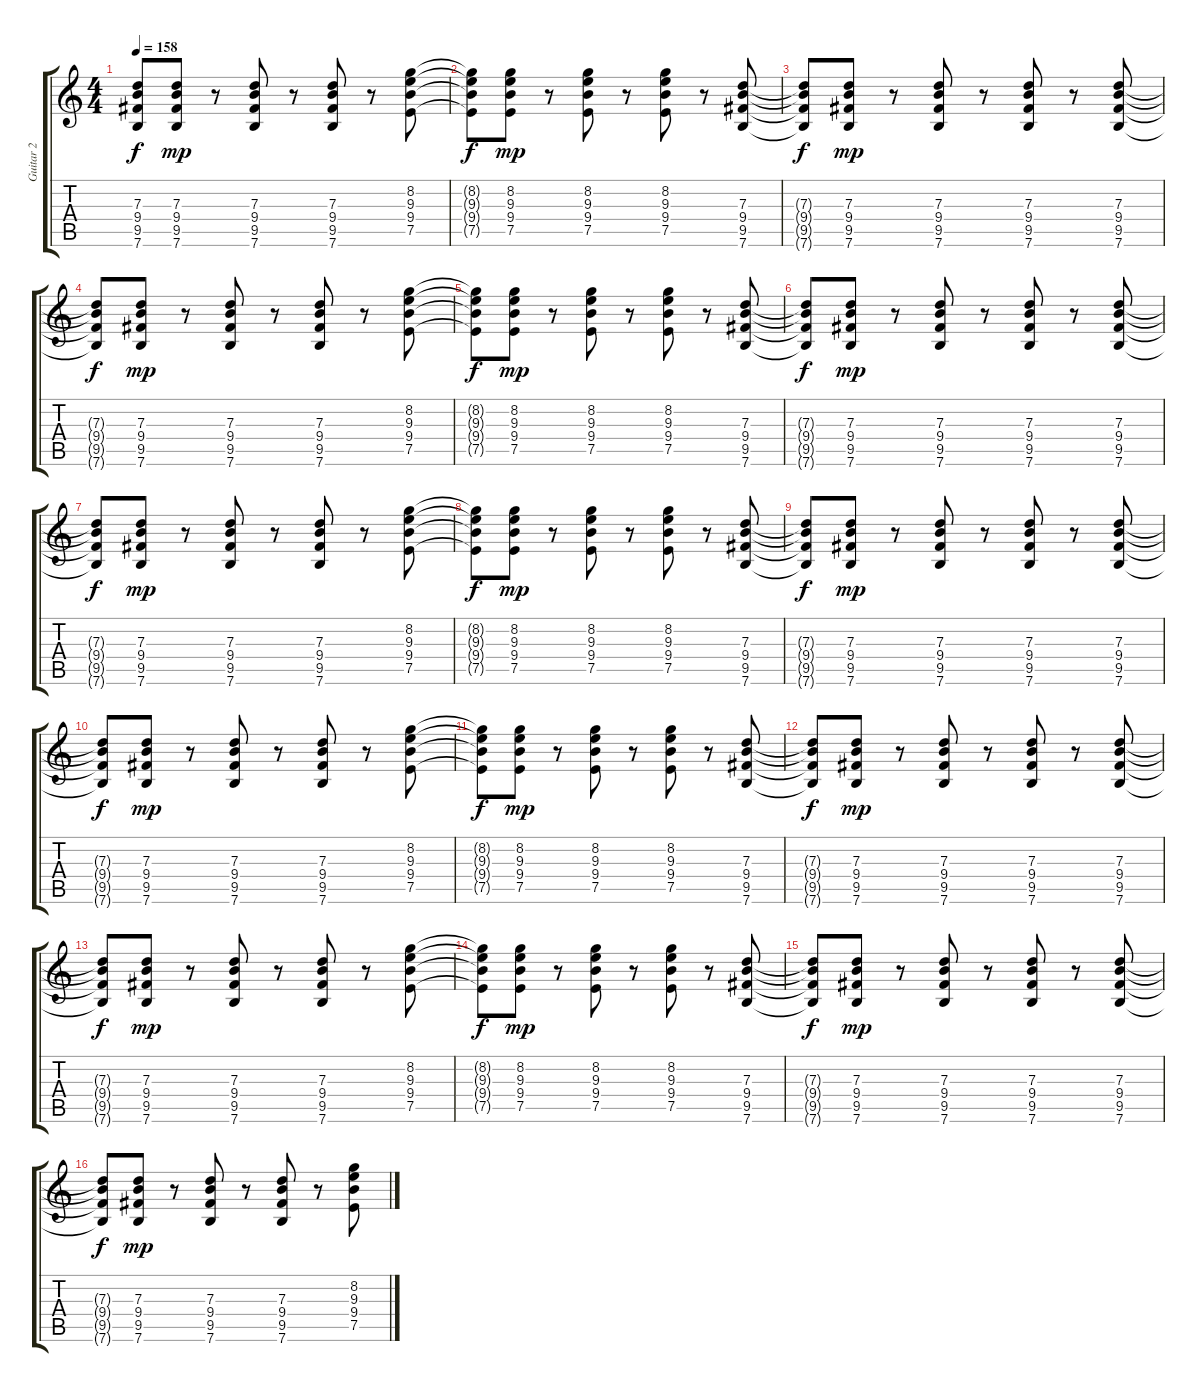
\track ("Guitar 2" "Guitar 2") {instrument distortionguitar}
\staff {score tabs}
\tuning (E4 B3 G3 D3 A2 E2) {hide}
\ts (4 4)
\tempo 158
\clef g2
\ks c
(7.3{t} 9.4{t} 9.5{t} 7.6{t}).8{dy f} (7.3 9.4 9.5 7.6).8{dy mp} r.8 (7.3 9.4 9.5 7.6).8 r.8 (7.3 9.4 9.5 7.6).8 r.8 (8.2 9.3 9.4 7.5).8 |
(8.2{t} 9.3{t} 9.4{t} 7.5{t}).8{dy f} (8.2 9.3 9.4 7.5).8{dy mp} r.8 (8.2 9.3 9.4 7.5).8 r.8 (8.2 9.3 9.4 7.5).8 r.8 (7.3 9.4 9.5 7.6).8 |
(7.3{t} 9.4{t} 9.5{t} 7.6{t}).8{dy f} (7.3 9.4 9.5 7.6).8{dy mp} r.8 (7.3 9.4 9.5 7.6).8 r.8 (7.3 9.4 9.5 7.6).8 r.8 (7.3 9.4 9.5 7.6).8 |
(7.3{t} 9.4{t} 9.5{t} 7.6{t}).8{dy f} (7.3 9.4 9.5 7.6).8{dy mp} r.8 (7.3 9.4 9.5 7.6).8 r.8 (7.3 9.4 9.5 7.6).8 r.8 (8.2 9.3 9.4 7.5).8 |
(8.2{t} 9.3{t} 9.4{t} 7.5{t}).8{dy f} (8.2 9.3 9.4 7.5).8{dy mp} r.8 (8.2 9.3 9.4 7.5).8 r.8 (8.2 9.3 9.4 7.5).8 r.8 (7.3 9.4 9.5 7.6).8 |
(7.3{t} 9.4{t} 9.5{t} 7.6{t}).8{dy f} (7.3 9.4 9.5 7.6).8{dy mp} r.8 (7.3 9.4 9.5 7.6).8 r.8 (7.3 9.4 9.5 7.6).8 r.8 (7.3 9.4 9.5 7.6).8 |
(7.3{t} 9.4{t} 9.5{t} 7.6{t}).8{dy f} (7.3 9.4 9.5 7.6).8{dy mp} r.8 (7.3 9.4 9.5 7.6).8 r.8 (7.3 9.4 9.5 7.6).8 r.8 (8.2 9.3 9.4 7.5).8 |
(8.2{t} 9.3{t} 9.4{t} 7.5{t}).8{dy f} (8.2 9.3 9.4 7.5).8{dy mp} r.8 (8.2 9.3 9.4 7.5).8 r.8 (8.2 9.3 9.4 7.5).8 r.8 (7.3 9.4 9.5 7.6).8 |
(7.3{t} 9.4{t} 9.5{t} 7.6{t}).8{dy f} (7.3 9.4 9.5 7.6).8{dy mp} r.8 (7.3 9.4 9.5 7.6).8 r.8 (7.3 9.4 9.5 7.6).8 r.8 (7.3 9.4 9.5 7.6).8 |
(7.3{t} 9.4{t} 9.5{t} 7.6{t}).8{dy f} (7.3 9.4 9.5 7.6).8{dy mp} r.8 (7.3 9.4 9.5 7.6).8 r.8 (7.3 9.4 9.5 7.6).8 r.8 (8.2 9.3 9.4 7.5).8 |
(8.2{t} 9.3{t} 9.4{t} 7.5{t}).8{dy f} (8.2 9.3 9.4 7.5).8{dy mp} r.8 (8.2 9.3 9.4 7.5).8 r.8 (8.2 9.3 9.4 7.5).8 r.8 (7.3 9.4 9.5 7.6).8 |
(7.3{t} 9.4{t} 9.5{t} 7.6{t}).8{dy f} (7.3 9.4 9.5 7.6).8{dy mp} r.8 (7.3 9.4 9.5 7.6).8 r.8 (7.3 9.4 9.5 7.6).8 r.8 (7.3 9.4 9.5 7.6).8 |
(7.3{t} 9.4{t} 9.5{t} 7.6{t}).8{dy f} (7.3 9.4 9.5 7.6).8{dy mp} r.8 (7.3 9.4 9.5 7.6).8 r.8 (7.3 9.4 9.5 7.6).8 r.8 (8.2 9.3 9.4 7.5).8 |
(8.2{t} 9.3{t} 9.4{t} 7.5{t}).8{dy f} (8.2 9.3 9.4 7.5).8{dy mp} r.8 (8.2 9.3 9.4 7.5).8 r.8 (8.2 9.3 9.4 7.5).8 r.8 (7.3 9.4 9.5 7.6).8 |
(7.3{t} 9.4{t} 9.5{t} 7.6{t}).8{dy f} (7.3 9.4 9.5 7.6).8{dy mp} r.8 (7.3 9.4 9.5 7.6).8 r.8 (7.3 9.4 9.5 7.6).8 r.8 (7.3 9.4 9.5 7.6).8 |
(7.3{t} 9.4{t} 9.5{t} 7.6{t}).8{dy f} (7.3 9.4 9.5 7.6).8{dy mp} r.8 (7.3 9.4 9.5 7.6).8 r.8 (7.3 9.4 9.5 7.6).8 r.8 (8.2 9.3 9.4 7.5).8
